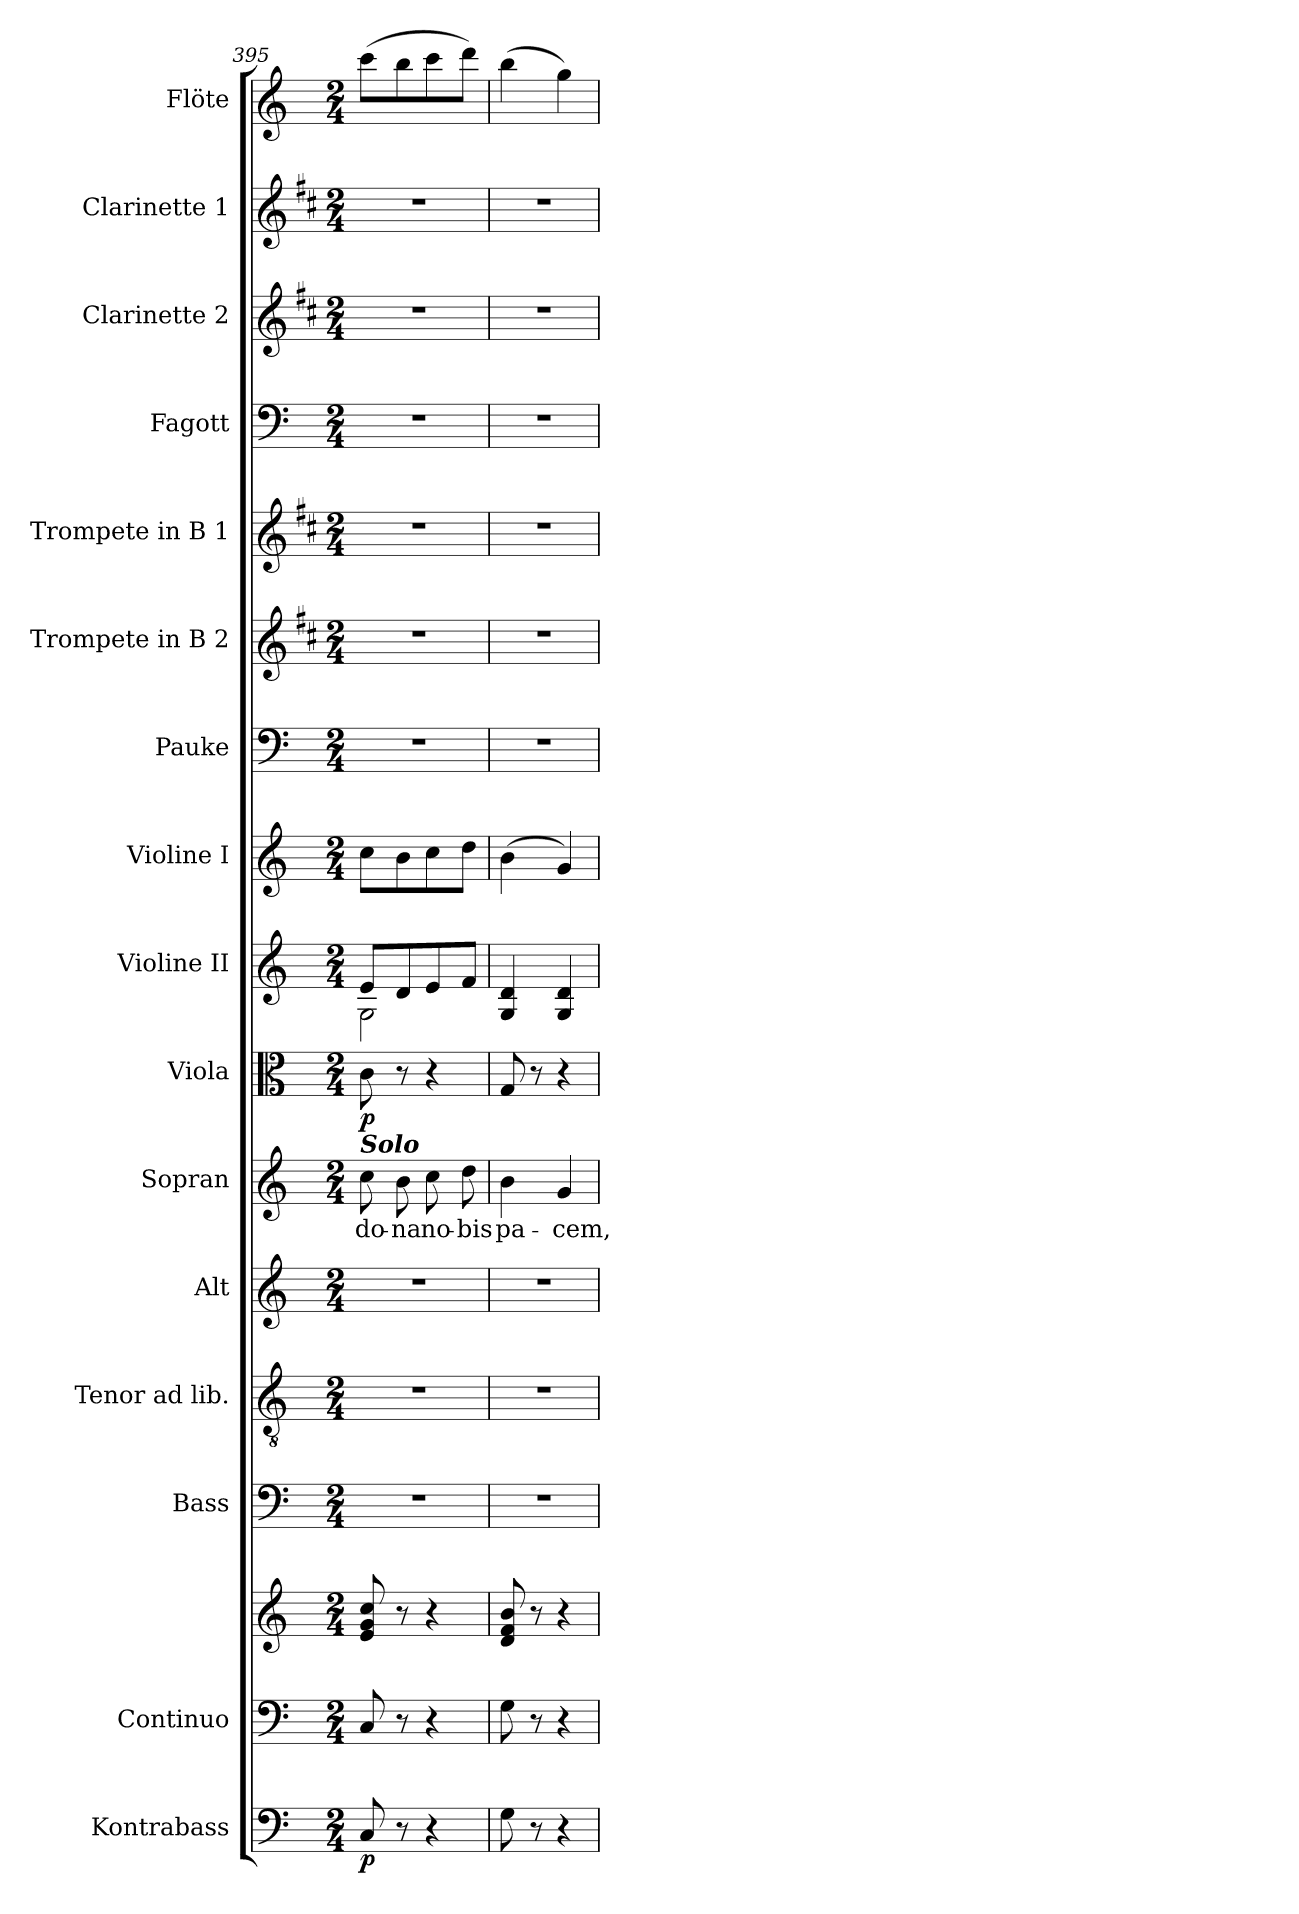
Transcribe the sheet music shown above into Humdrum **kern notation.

**kern	**dynam	**kern	**kern	**kern	**kern	**kern	**kern	**text	**kern	**dynam	**kern	**kern	**kern	**kern	**kern	**kern	**kern	**kern	**kern
*part16	*part16	*part15	*part15	*part14	*part13	*part12	*part11	*part11	*part10	*part10	*part9	*part8	*part7	*part6	*part5	*part4	*part3	*part2	*part1
*staff17	*staff17	*staff16	*staff15	*staff14	*staff13	*staff12	*staff11	*staff11	*staff10	*staff10	*staff9	*staff8	*staff7	*staff6	*staff5	*staff4	*staff3	*staff2	*staff1
*I"Kontrabass	*	*I"Continuo	*	*I"Bass	*I"Tenor ad lib.	*I"Alt	*I"Sopran	*	*I"Viola	*	*I"Violine II	*I"Violine I	*I"Pauke	*I"Trompete in B 2	*I"Trompete in B 1	*I"Fagott	*I"Clarinette 2	*I"Clarinette 1	*I"Flöte
*I'Kb.	*	*I'cont.	*	*I'B	*I'T	*I'A	*I'S	*	*I'Vla.	*	*I'Vl. II	*I'Vl. I	*I'Pk.	*	*	*I'Fg.	*I'Cl. 2	*I'Cl. 1	*I'Fl.
*clefF4	*	*clefF4	*clefG2	*clefF4	*clefGv2	*clefG2	*clefG2	*	*clefC3	*	*clefG2	*clefG2	*clefF4	*clefG2	*clefG2	*clefF4	*clefG2	*clefG2	*clefG2
*ITrd7c12	*	*	*	*	*	*	*	*	*	*	*	*	*	*ITrd1c2	*ITrd1c2	*	*ITrd1c2	*ITrd1c2	*
*k[]	*	*k[]	*k[]	*k[]	*k[]	*k[]	*k[]	*	*k[]	*	*k[]	*k[]	*k[]	*k[]	*k[]	*k[]	*k[]	*k[]	*k[]
*C:	*	*C:	*C:	*C:	*C:	*C:	*C:	*	*C:	*	*C:	*C:	*C:	*C:	*C:	*C:	*C:	*C:	*C:
*M2/4	*	*M2/4	*M2/4	*M2/4	*M2/4	*M2/4	*M2/4	*	*M2/4	*	*M2/4	*M2/4	*M2/4	*M2/4	*M2/4	*M2/4	*M2/4	*M2/4	*M2/4
=395	=395	=395	=395	=395	=395	=395	=395	=395	=395	=395	=395	=395	=395	=395	=395	=395	=395	=395	=395
!	!	!	!	!	!	!	!LO:TX:a:Bi:t=Solo	!	!	!	!	!	!	!	!	!	!	!	!
!	!LO:DY:b	!	!	!	!	!	!	!LO:LY:b	!	!LO:DY:b	!	!	!	!	!	!	!	!	!
*	*	*	*	*	*	*	*	*	*	*	*^	*	*	*	*	*	*	*	*
8CC/	p	8C/	8e/ 8g/ 8cc/	2r	2r	2r	8cc\	do-	8c\	p	8e/L	2G\	8cc\L	2r	2r	2r	2r	2r	2r	(>8ccc\L
!	!	!	!	!	!	!	!	!LO:LY:b	!	!	!	!	!	!	!	!	!	!	!	!
8r	.	8r	8r	.	.	.	8b\	-na	8r	.	8d/	.	8b\	.	.	.	.	.	.	8bb\
!	!	!	!	!	!	!	!	!LO:LY:b	!	!	!	!	!	!	!	!	!	!	!	!
4r	.	4r	4r	.	.	.	8cc\	no-	4r	.	8e/	.	8cc\	.	.	.	.	.	.	8ccc\
!	!	!	!	!	!	!	!	!LO:LY:b	!	!	!	!	!	!	!	!	!	!	!	!
.	.	.	.	.	.	.	8dd\	-bis	.	.	8f/J	.	8dd\J	.	.	.	.	.	.	8ddd\J)
*	*	*	*	*	*	*	*	*	*	*	*v	*v	*	*	*	*	*	*	*	*
=396	=396	=396	=396	=396	=396	=396	=396	=396	=396	=396	=396	=396	=396	=396	=396	=396	=396	=396	=396
!	!	!	!	!	!	!	!	!LO:LY:b	!	!	!	!	!	!	!	!	!	!	!
8GG\	.	8G\	8d/ 8f/ 8b/	2r	2r	2r	4b\	pa-	8G/	.	4G/ 4d/	(>4b\	2r	2r	2r	2r	2r	2r	(>4bb\
8r	.	8r	8r	.	.	.	.	.	8r	.	.	.	.	.	.	.	.	.	.
!	!	!	!	!	!	!	!	!LO:LY:b	!	!	!	!	!	!	!	!	!	!	!
4r	.	4r	4r	.	.	.	4g/	-cem,	4r	.	4G/ 4d/	4g/)	.	.	.	.	.	.	4gg\)
=	=	=	=	=	=	=	=	=	=	=	=	=	=	=	=	=	=	=	=
*-	*-	*-	*-	*-	*-	*-	*-	*-	*-	*-	*-	*-	*-	*-	*-	*-	*-	*-	*-
